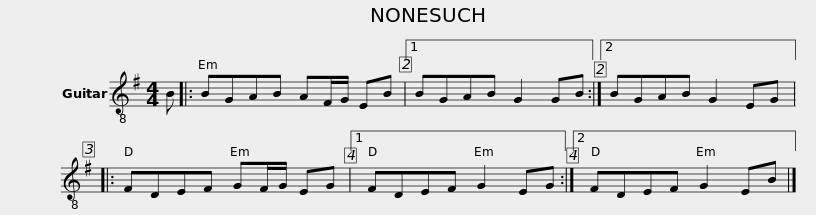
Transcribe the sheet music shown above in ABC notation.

X:1
L:1/8
M:4/4
I:linebreak $
K:G
V:1 treble-8
V:1
 B |: BGAB AF/G/ EB |1 BGAB G2 GB :|2 BGAB G2 EG |: FDEF GF/G/ EG |1$ %5
 FDEF G2 EG :|2 FDEF G2 EB |] %7
